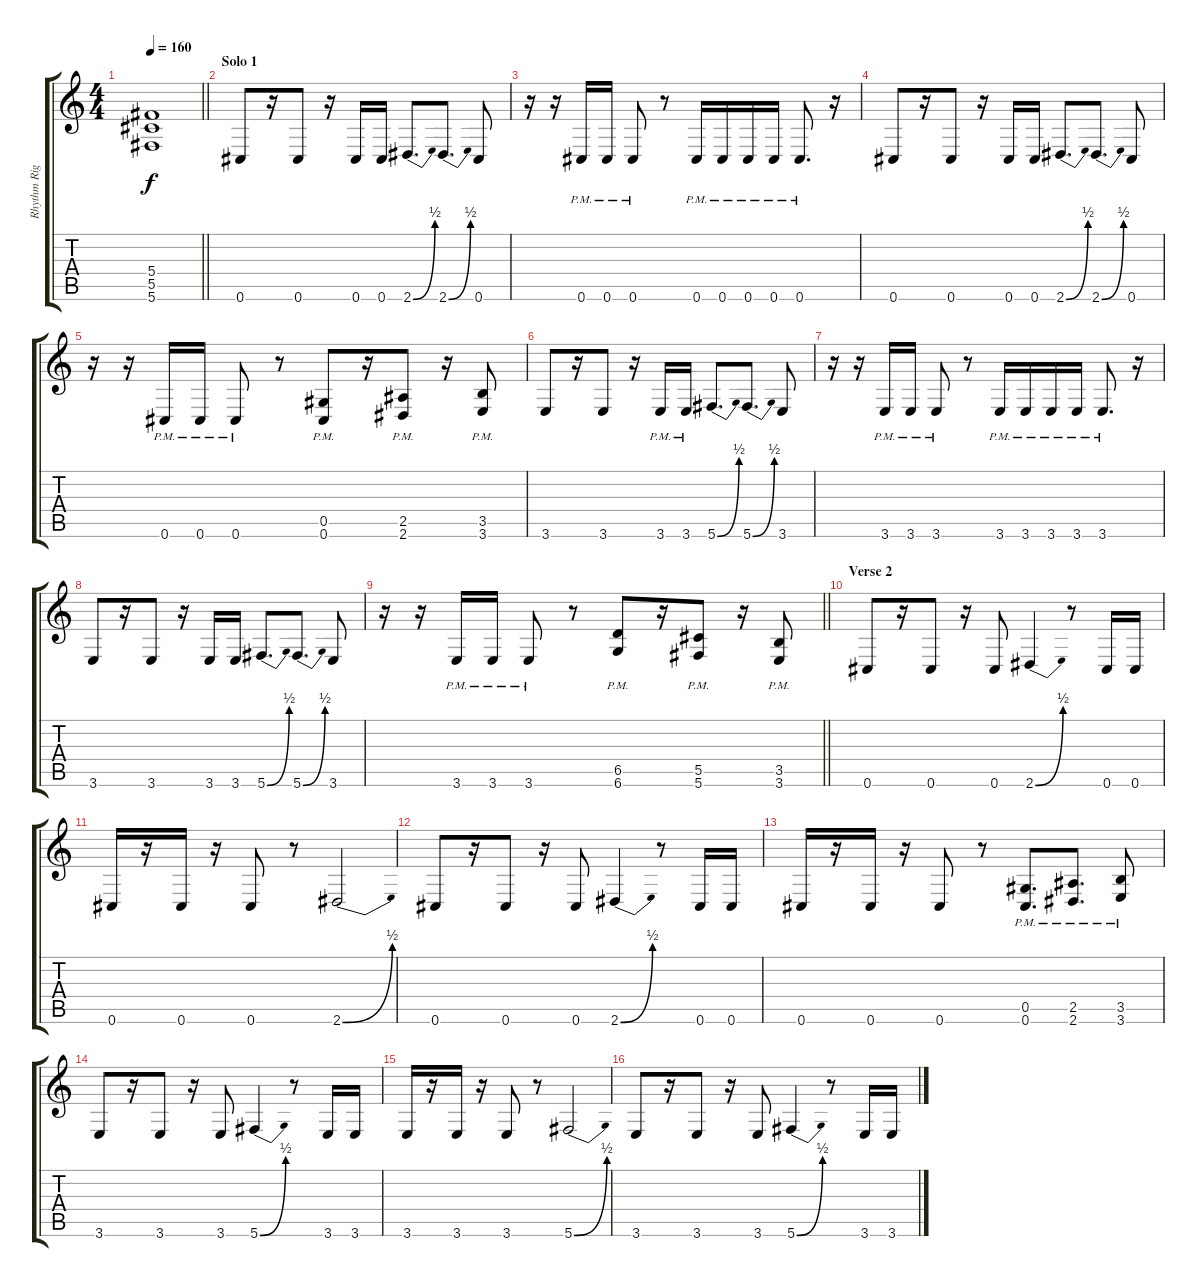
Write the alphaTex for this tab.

\track ("Rhythm Right" "Rhythm Rig") {instrument distortionguitar}
\staff {score tabs}
\tuning (Eb4 Bb3 Gb3 Db3 Ab2 Db2) {hide}
\ts (4 4)
\tempo 160
\clef g2
\barLineRight lightlight
\ks c
(5.4{t} 5.5{t} 5.6{t}).1{dy f} |
\section ("" "Solo 1")
0.6.8 r.16 0.6.8 r.16 0.6.16 0.6.16 2.6{be (bend 0 0 60 2)}.8{d} 2.6{be (bend 0 0 60 2)}.8{d} 0.6.8 |
r.16 r.16 0.6{pm}.16 0.6{pm}.16 0.6{pm}.8 r.8 0.6{pm}.16 0.6{pm}.16 0.6{pm}.16 0.6{pm}.16 0.6{pm}.8{d} r.16 |
0.6.8 r.16 0.6.8 r.16 0.6.16 0.6.16 2.6{be (bend 0 0 60 2)}.8{d} 2.6{be (bend 0 0 60 2)}.8{d} 0.6.8 |
r.16 r.16 0.6{pm}.16 0.6{pm}.16 0.6{pm}.8 r.8 (0.5{pm} 0.6{pm}).8 r.16 (2.5{pm} 2.6{pm}).8 r.16 (3.5{pm} 3.6{pm}).8 |
3.6.8 r.16 3.6.8 r.16 3.6{pm}.16 3.6{pm}.16 5.6{be (bend 0 0 60 2)}.8{d} 5.6{be (bend 0 0 60 2)}.8{d} 3.6.8 |
r.16 r.16 3.6{pm}.16 3.6{pm}.16 3.6{pm}.8 r.8 3.6{pm}.16 3.6{pm}.16 3.6{pm}.16 3.6{pm}.16 3.6{pm}.8{d} r.16 |
3.6.8 r.16 3.6.8 r.16 3.6.16 3.6.16 5.6{be (bend 0 0 60 2)}.8{d} 5.6{be (bend 0 0 60 2)}.8{d} 3.6.8 |
\barLineRight lightlight
r.16 r.16 3.6{pm}.16 3.6{pm}.16 3.6{pm}.8 r.8 (6.5{pm} 6.6{pm}).8 r.16 (5.5{pm} 5.6{pm}).8 r.16 (3.5{pm} 3.6{pm}).8 |
\section ("" "Verse 2")
0.6.8 r.16 0.6.8 r.16 0.6.8 2.6{be (bend 0 0 60 2)}.4 r.8 0.6.16 0.6.16 |
0.6.16 r.16 0.6.16 r.16 0.6.8 r.8 2.6{be (bend 0 0 60 2)}.2 |
0.6.8 r.16 0.6.8 r.16 0.6.8 2.6{be (bend 0 0 60 2)}.4 r.8 0.6.16 0.6.16 |
0.6.16 r.16 0.6.16 r.16 0.6.8 r.8 (0.5{pm} 0.6{pm}).8{d} (2.5{pm} 2.6{pm}).8{d} (3.5{pm} 3.6{pm}).8 |
3.6.8 r.16 3.6.8 r.16 3.6.8 5.6{be (bend 0 0 60 2)}.4 r.8 3.6.16 3.6.16 |
3.6.16 r.16 3.6.16 r.16 3.6.8 r.8 5.6{be (bend 0 0 60 2)}.2 |
3.6.8 r.16 3.6.8 r.16 3.6.8 5.6{be (bend 0 0 60 2)}.4 r.8 3.6.16 3.6.16
